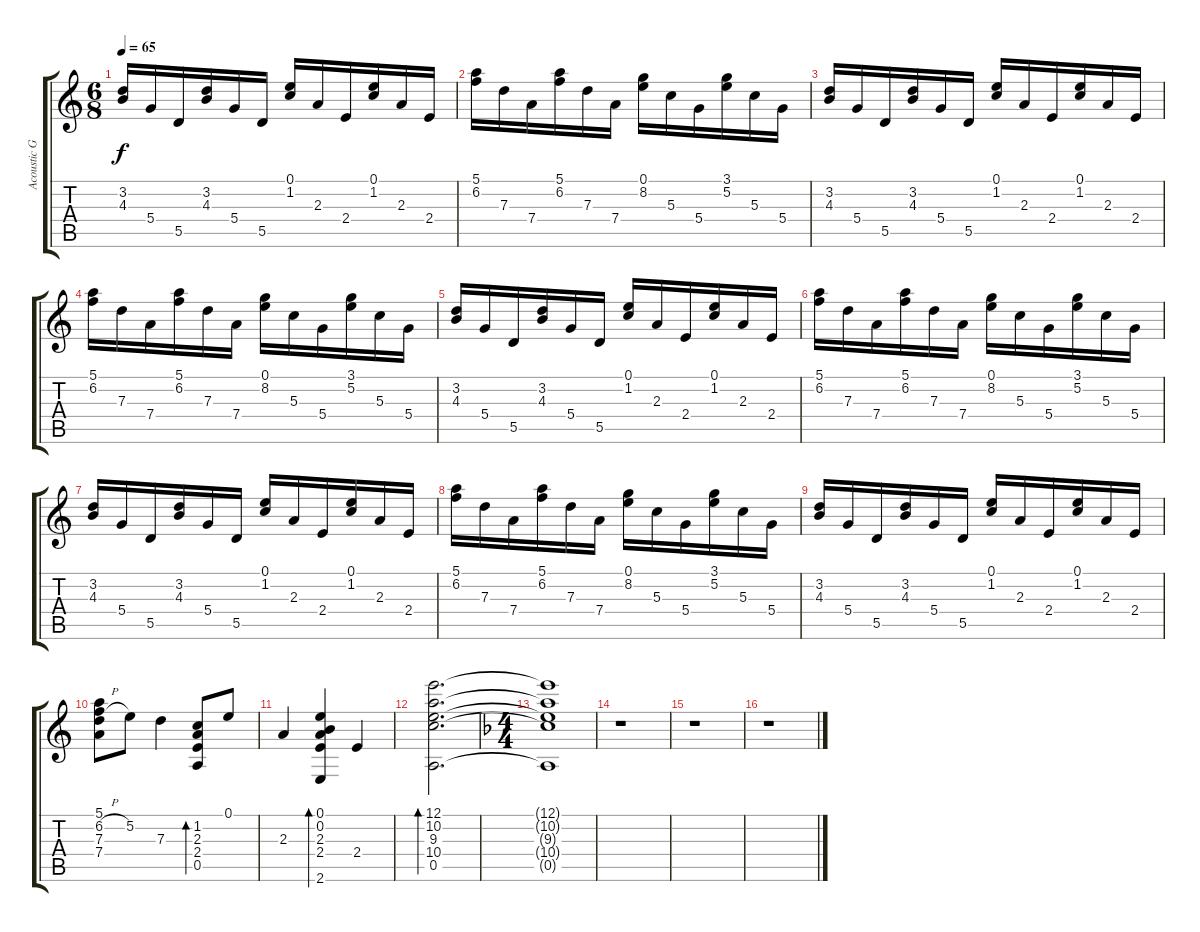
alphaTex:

\track ("Acoustic Guitar" "Acoustic G") {instrument acousticguitarnylon}
\staff {score tabs}
\tuning (E4 B3 G3 D3 A2 D2) {hide}
\ts (6 8)
\tempo 65
\clef g2
\ks c
(3.2 4.3).16{dy f} 5.4.16 5.5.16 (3.2 4.3).16 5.4.16 5.5.16 (0.1 1.2).16 2.3.16 2.4.16 (0.1 1.2).16 2.3.16 2.4.16 |
(5.1 6.2).16 7.3.16 7.4.16 (5.1 6.2).16 7.3.16 7.4.16 (0.1 8.2).16 5.3.16 5.4.16 (3.1 5.2).16 5.3.16 5.4.16 |
(3.2 4.3).16 5.4.16 5.5.16 (3.2 4.3).16 5.4.16 5.5.16 (0.1 1.2).16 2.3.16 2.4.16 (0.1 1.2).16 2.3.16 2.4.16 |
(5.1 6.2).16 7.3.16 7.4.16 (5.1 6.2).16 7.3.16 7.4.16 (0.1 8.2).16 5.3.16 5.4.16 (3.1 5.2).16 5.3.16 5.4.16 |
(3.2 4.3).16 5.4.16 5.5.16 (3.2 4.3).16 5.4.16 5.5.16 (0.1 1.2).16 2.3.16 2.4.16 (0.1 1.2).16 2.3.16 2.4.16 |
(5.1 6.2).16 7.3.16 7.4.16 (5.1 6.2).16 7.3.16 7.4.16 (0.1 8.2).16 5.3.16 5.4.16 (3.1 5.2).16 5.3.16 5.4.16 |
(3.2 4.3).16 5.4.16 5.5.16 (3.2 4.3).16 5.4.16 5.5.16 (0.1 1.2).16 2.3.16 2.4.16 (0.1 1.2).16 2.3.16 2.4.16 |
(5.1 6.2).16 7.3.16 7.4.16 (5.1 6.2).16 7.3.16 7.4.16 (0.1 8.2).16 5.3.16 5.4.16 (3.1 5.2).16 5.3.16 5.4.16 |
(3.2 4.3).16 5.4.16 5.5.16 (3.2 4.3).16 5.4.16 5.5.16 (0.1 1.2).16 2.3.16 2.4.16 (0.1 1.2).16 2.3.16 2.4.16 |
(5.1 6.2{h} 7.3 7.4).8 5.2.8 7.3.4 (1.2 2.3 2.4 0.5).8{bd 120} 0.1.8 |
2.3.4 (0.1 0.2 2.3 2.4 2.6).4{bd 120} 2.4.4 |
(12.1 10.2 9.3 10.4 0.5).2{d bd 120} |
\ts (4 4)
\ks f
(12.1{t} 10.2{t} 9.3{t} 10.4{t} 0.5{t}).1 |
r.1 |
r.1 |
r.1
